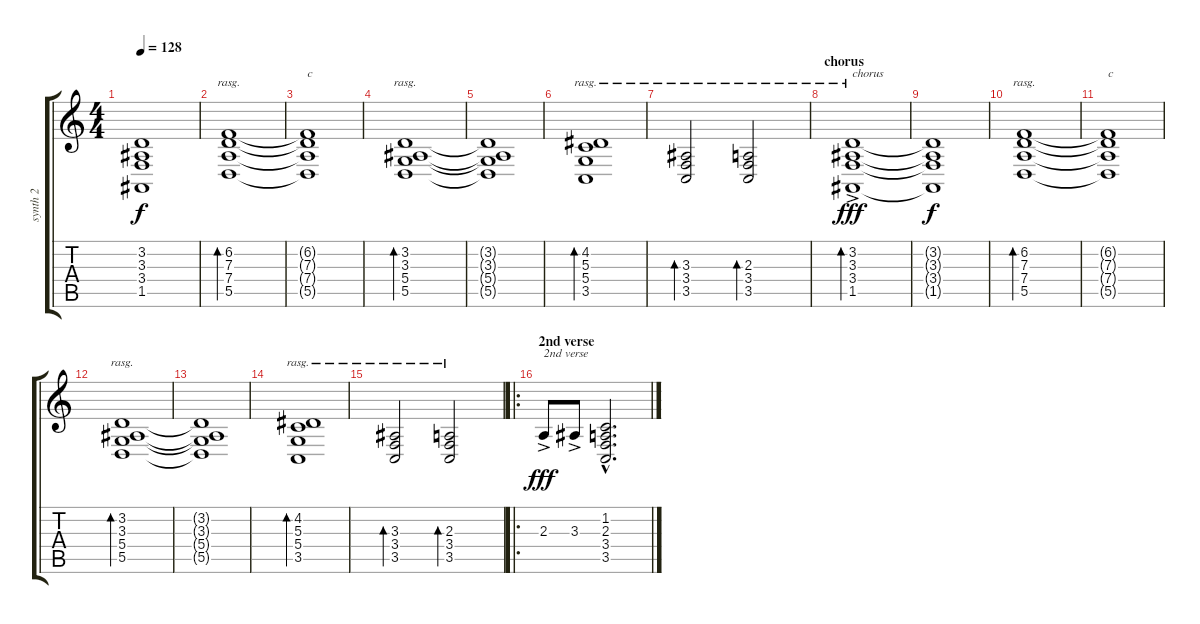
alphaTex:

\track ("synth 2" "synth 2") {instrument stringensemble1}
\staff {score tabs}
\tuning (E4 B3 G3 D3 A2 E2) {hide}
\ts (4 4)
\tempo 128
\clef g2
\ks c
(3.2{t} 3.3{t} 3.4{t} 1.5{t}).1{dy f} |
(6.2 7.3 7.4 5.5).1{bd 480 rasg ii} |
(6.2{t} 7.3{t} 7.4{t} 5.5{t}).1{txt "c"} |
(3.2 3.3 5.4 5.5).1{bd 480 rasg ii} |
(3.2{t} 3.3{t} 5.4{t} 5.5{t}).1 |
(4.2 5.3 5.4 3.5).1{bd 480 rasg ii} |
(3.3 3.4 3.5).2{bd 480 rasg ii} (2.3 3.4 3.5).2{bd 480 rasg ii} |
\section ("" "chorus")
(3.2 3.3{ac} 3.4 1.5).1{bd 480 rasg ii txt "chorus" dy fff} |
(3.2{t} 3.3{t} 3.4{t} 1.5{t}).1{dy f} |
(6.2 7.3 7.4 5.5).1{bd 480 rasg ii} |
(6.2{t} 7.3{t} 7.4{t} 5.5{t}).1{txt "c"} |
(3.2 3.3 5.4 5.5).1{bd 480 rasg ii} |
(3.2{t} 3.3{t} 5.4{t} 5.5{t}).1 |
(4.2 5.3 5.4 3.5).1{bd 480 rasg ii} |
(3.3 3.4 3.5).2{bd 480 rasg ii} (2.3 3.4 3.5).2{bd 480 rasg ii} |
\ro
\section ("" "2nd verse")
2.3{ac}.8{txt "2nd verse" dy fff} 3.3{ac}.8 (1.2{hac} 2.3{hac} 3.4{hac} 3.5{hac}).2{d}
